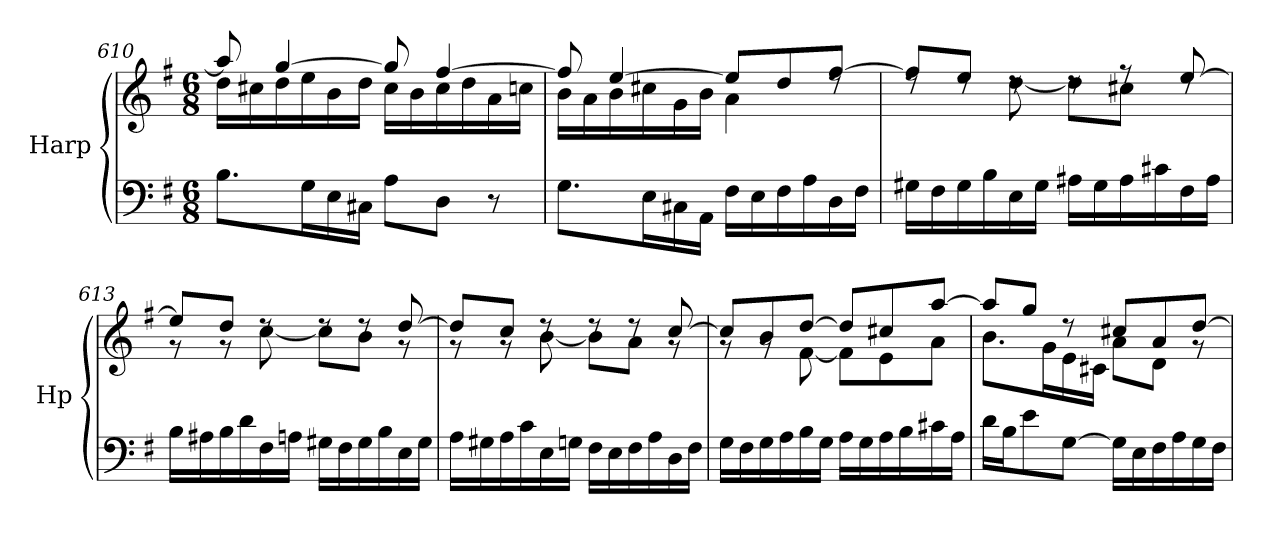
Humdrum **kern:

**kern	**kern
*part1	*part1
*staff2	*staff1
*I"Harp	*
*I'Hp	*
*clefF4	*clefG2
*k[f#]	*k[f#]
*M6/8	*M6/8
=610	=610
*	*^
8.B\L	8aa/]	16dd\LL
.	.	16cc#X\
.	[4gg/	16dd\
16G\L	.	16ee\
16E\	.	16b\
16C#X\JJ	.	16dd\JJ
8A\L	8gg/]	16cc#\LL
.	.	16b\
8D\J	[4ff#/	16cc#\
.	.	16dd\
8r	.	16a\
.	.	16ccn\JJ
=611	=611	=611
8.G\L	8ff#/]	16b\LL
.	.	16a\
.	[4ee/	16b\
16E\L	.	16cc#X\
16C#X\	.	16g\
16AA\JJ	.	16b\JJ
16F#\LL	8ee/L]	4a\
16E\	.	.
16F#\	8dd/	.
16A\	.	.
16D\	[8ff#/J	8rdd
16F#\JJ	.	.
!!LO:LB:g=z	!!
=612	=612	=612
16G#X\LL	8ff#/L]	8rdd
16F#\	.	.
16G#\	8ee/J	8rdd
16B\	.	.
16E\	8rdd	[8dd\
16G#\JJ	.	.
16A#X\LL	8rdd	8dd\L]
16G#\	.	.
16A#\	8rff	8cc#X\J
16c#X\	.	.
16F#\	[8ee/	8rdd
16A#\JJ	.	.
=613	=613	=613
16B\LL	8ee/L]	8r
16A#X\	.	.
16B\	8dd/J	8r
16d\	.	.
16F#\	8rdd	[8cc\
16An\JJ	.	.
16G#X\LL	8rdd	8cc\L]
16F#\	.	.
16G#\	8rdd	8b\J
16B\	.	.
16E\	[8dd/	8rg
16G#\JJ	.	.
=614	=614	=614
16A\LL	8dd/L]	8rg
16G#X\	.	.
16A\	8cc/J	8rg
16c\	.	.
16E\	8rdd	[8b\
16Gn\JJ	.	.
16F#\LL	8rdd	8b\L]
16E\	.	.
16F#\	8rdd	8a\J
16A\	.	.
16D\	[8cc/	8rg
16F#\JJ	.	.
!!LO:LB:g=z	!!
=615	=615	=615
16G\LL	8cc/L]	8rg
16F#\	.	.
16G\	8b/	8rg
16A\	.	.
16B\	[8dd/J	[8f#\
16G\JJ	.	.
16A\LL	8dd/L]	8f#\L]
16G\	.	.
16A\	8cc#X/	8e\
16B\	.	.
16c#X\	[8aa/J	8a\J
16A\JJ	.	.
=616	=616	=616
16d\LL	8aa/L]	8.b\L
16B\J	.	.
8e\	8gg/J	.
.	.	16g\L
[8G\J	8rdd	16e\
.	.	16c#X\JJ
16G\LL]	8cc#X/L	8a\L
16E\	.	.
16F#\	8a/	8d\J
16A\	.	.
16G\	[8dd/J	8rg
16F#\JJ	.	.
*	*v	*v
=	=
*-	*-
